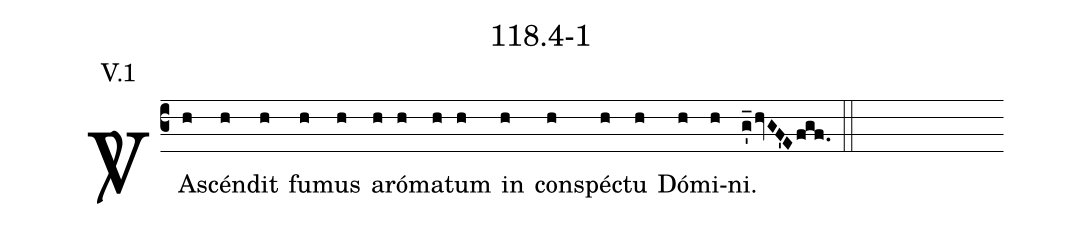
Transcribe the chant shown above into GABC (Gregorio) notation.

name: 118.4-1;
annotation: V.1;
def-m1: \grealign;
%%
%(c3)<sp>V/</sp>~In([em1]h) (//hr//) hoc(h) (//hr//) co(h)gnó(h)vi,(h) (////hr////) quón(h)i(h)am(h) (//hr//) vo(h)lu(h)ís(h)ti(h) (//hr//) me.([em1]g_'hvGF'Efgf.) (::)
%(c3)<sp>V/</sp>~Ad([em1]h)ju(h)vá(h)bit(h) (hr) e(h)am(h) (hr) De(h)us(h) (hr) vul(h)tu(h) (hr) su(h)o.([em1]g_'hvGF'Efgf.) (::) <i>T. P.</i> Al(h)le(h)lu(h)i{a}.([em1]g_'hvGF'Efgf.) (::)
(c3)<sp>V/</sp>~A([em1]h)scén(h)dit(h) fu(h)mus(h) a(h)ró(h)ma(h)tum(h) in(h) con(h)spéc(h)tu(h) Dó(h)mi(h)ni.([em1]g_'hvGF'Efgf.) (::)
